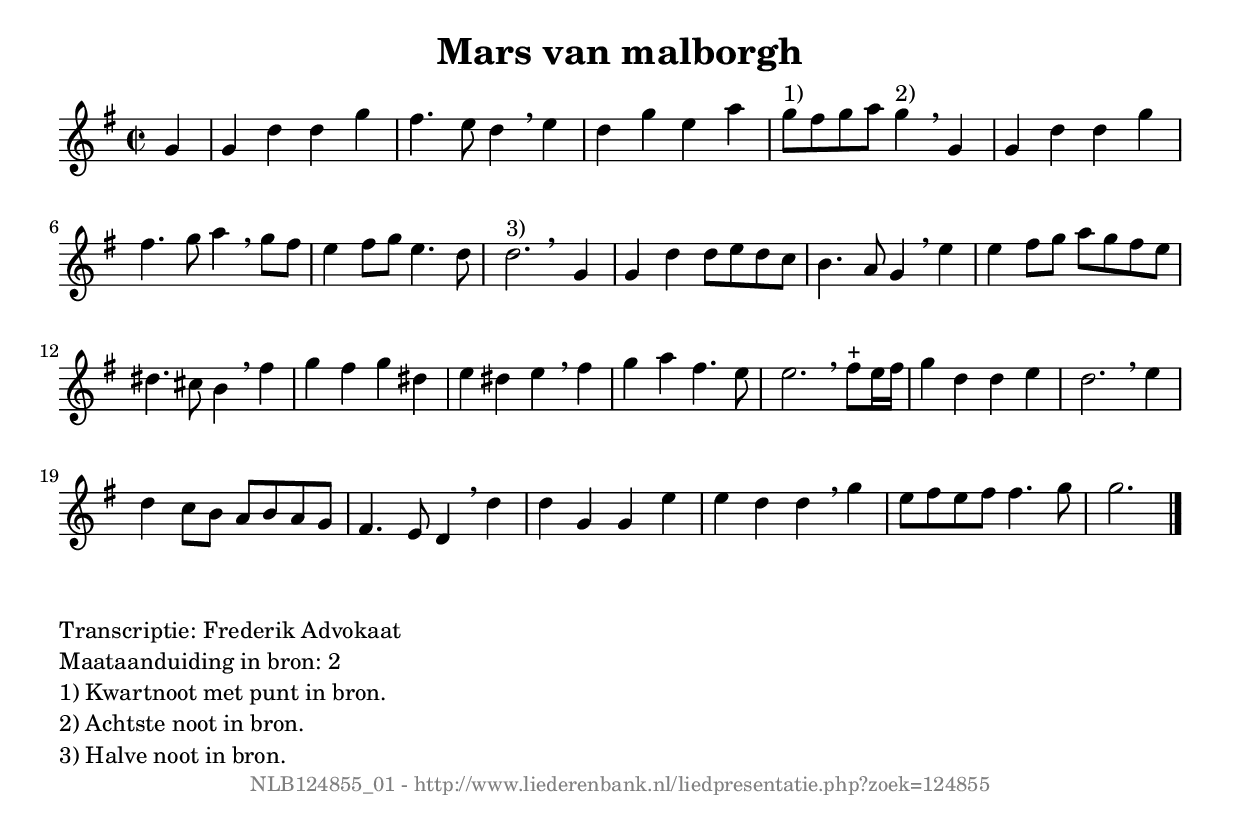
%
% produced by wce2krn 1.64 (7 June 2014)
%
\version"2.16"
#(append! paper-alist '(("long" . (cons (* 210 mm) (* 2000 mm)))))
#(set-default-paper-size "long")
sb = {\breathe}
mBreak = {\breathe }
bBreak = {\breathe }
x = {\once\override NoteHead #'style = #'cross }
gl=\glissando
itime={\override Staff.TimeSignature #'stencil = ##f }
ficta = {\once\set suggestAccidentals = ##t}
fine = {\once\override Score.RehearsalMark #'self-alignment-X = #1 \mark \markup {\italic{Fine}}}
dc = {\once\override Score.RehearsalMark #'self-alignment-X = #1 \mark \markup {\italic{D.C.}}}
dcf = {\once\override Score.RehearsalMark #'self-alignment-X = #1 \mark \markup {\italic{D.C. al Fine}}}
dcc = {\once\override Score.RehearsalMark #'self-alignment-X = #1 \mark \markup {\italic{D.C. al Coda}}}
ds = {\once\override Score.RehearsalMark #'self-alignment-X = #1 \mark \markup {\italic{D.S.}}}
dsf = {\once\override Score.RehearsalMark #'self-alignment-X = #1 \mark \markup {\italic{D.S. al Fine}}}
dsc = {\once\override Score.RehearsalMark #'self-alignment-X = #1 \mark \markup {\italic{D.S. al Coda}}}
pv = {\set Score.repeatCommands = #'((volta "1"))}
sv = {\set Score.repeatCommands = #'((volta "2"))}
tv = {\set Score.repeatCommands = #'((volta "3"))}
qv = {\set Score.repeatCommands = #'((volta "4"))}
xv = {\set Score.repeatCommands = #'((volta #f))}
\header{ tagline = ""
title = "Mars van malborgh"
}
\score {{
\key g \major
\relative g'
{
\set melismaBusyProperties = #'()
\partial 32*8
\time 2/2
\tempo 4=120
\override Score.MetronomeMark #'transparent = ##t
\override Score.RehearsalMark #'break-visibility = #(vector #t #t #f)
g4 | g d' d g fis4. e8 d4 \sb e d g e a g8^"1)" fis8 g a g4^"2)" \mBreak
g,4 | g d' d g fis4. g8 a4 \sb g8 fis e4 fis8 g e4. d8 d2.^"3)" \bar ":|" \bBreak
g,4 | g d' d8 e d c b4. a8 g4 \sb e' e fis8 g a g fis e dis4. cis8 b4 \mBreak
fis'4 | g fis g dis e dis e \sb fis g a fis4. e8 e2. \mBreak
fis8^"+" e16 fis | g4 d d e d2. \sb e4 d c8 b a b a g fis4. e8 d4 \mBreak
d'4 | d g, g e' e d d \sb g e8 fis e fis fis4. g8 g2. \bar "|."
 }}
 \midi { }
 \layout {
            indent = 0.0\cm
}
}
\markup { \wordwrap-string #" 
Transcriptie: Frederik Advokaat

Maataanduiding in bron: 2

1) Kwartnoot met punt in bron.

2) Achtste noot in bron.

3) Halve noot in bron.
"}
\markup { \vspace #0 } \markup { \with-color #grey \fill-line { \center-column { \smaller "NLB124855_01 - http://www.liederenbank.nl/liedpresentatie.php?zoek=124855" } } }
